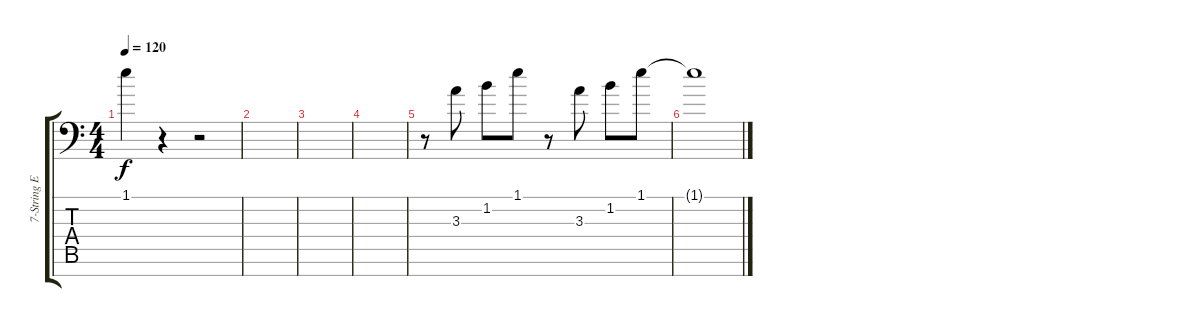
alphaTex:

\track ("7-String Electric 1" "7-String E") {instrument distortionguitar}
\staff {score tabs}
\tuning (Eb4 Bb3 Gb3 Db3 Ab2 Eb2 Bb1) {hide}
\ts (4 4)
\tempo 120
\clef f4
\ks c
1.1{t}.4{dy f} r.4 r.2 |
|
|
|
r.8 3.3.8 1.2.8 1.1.8 r.8 3.3.8 1.2.8 1.1.8 |
1.1{t}.1
